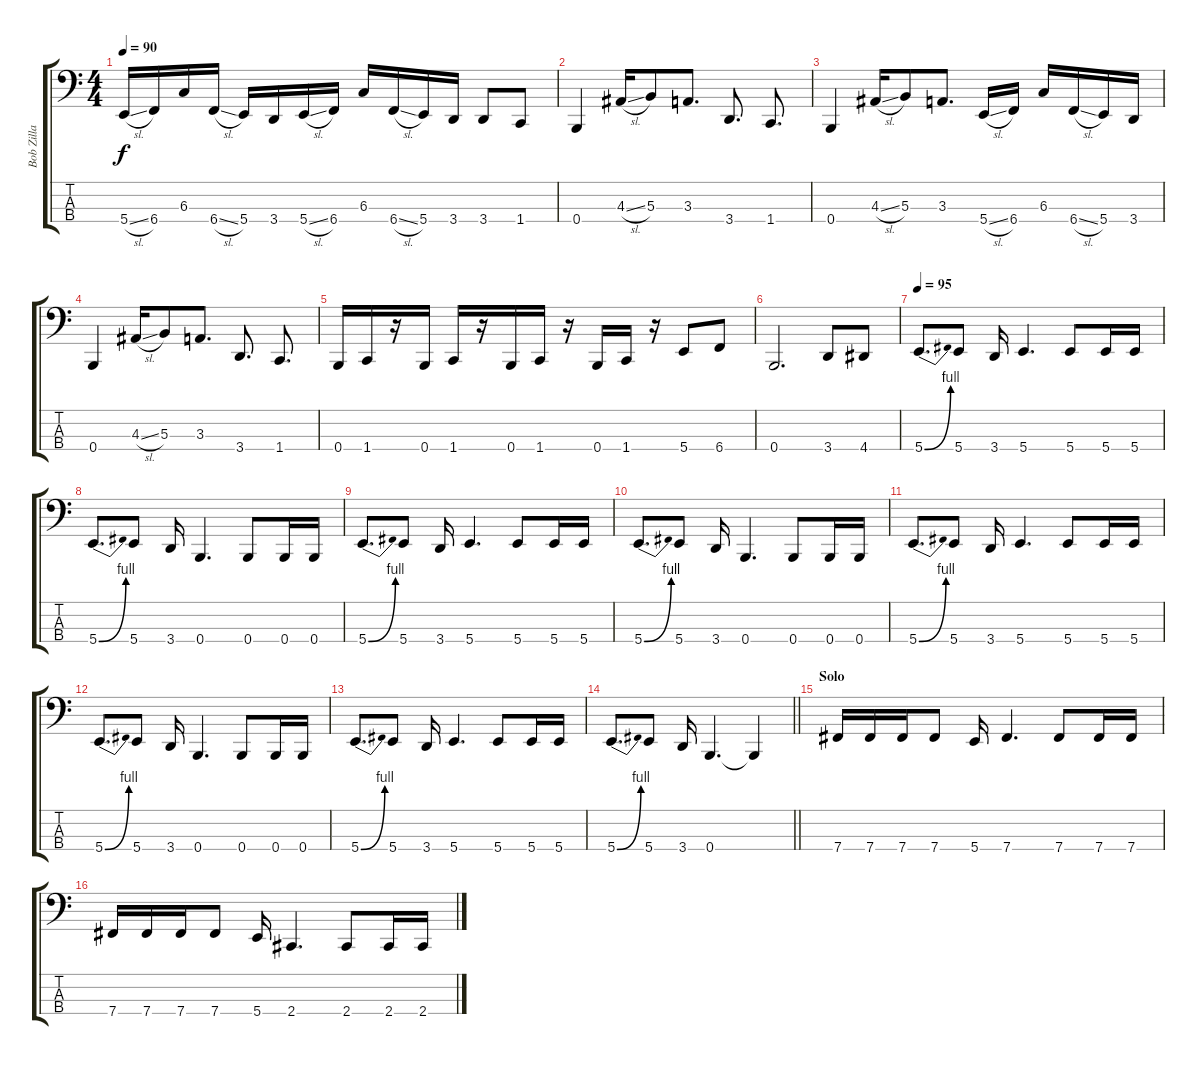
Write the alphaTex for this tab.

\track ("Bob Zilla" "Bob Zilla") {instrument electricbassfinger}
\staff {score tabs}
\tuning (E2 B1 Gb1 B0) {hide}
\ts (4 4)
\tempo 90
\clef f4
\ks c
5.4{sl}.16{dy f} 6.4.16 6.3.16 6.4{sl}.16 5.4.16 3.4.16 5.4{sl}.16 6.4.16 6.3.16 6.4{sl}.16 5.4.16 3.4.16 3.4.8 1.4.8 |
0.4.4 4.3{sl}.16 5.3.8 3.3.8{d} 3.4.8{d} 1.4.8{d} |
0.4.4 4.3{sl}.16 5.3.8 3.3.8{d} 5.4{sl}.16 6.4.16 6.3.16 6.4{sl}.16 5.4.16 3.4.16 |
0.4.4 4.3{sl}.16 5.3.8 3.3.8{d} 3.4.8{d} 1.4.8{d} |
0.4.16 1.4.16 r.16 0.4.16 1.4.16 r.16 0.4.16 1.4.16 r.16 0.4.16 1.4.16 r.16 5.4.8 6.4.8 |
0.4.2{d} 3.4.8 4.4.8 |
\tempo 95
5.4{be (bend 0 0 60 4)}.8{d} 5.4.8 3.4.16 5.4.4{d} 5.4.8 5.4.16 5.4.16 |
5.4{be (bend 0 0 60 4)}.8{d} 5.4.8 3.4.16 0.4.4{d} 0.4.8 0.4.16 0.4.16 |
5.4{be (bend 0 0 60 4)}.8{d} 5.4.8 3.4.16 5.4.4{d} 5.4.8 5.4.16 5.4.16 |
5.4{be (bend 0 0 60 4)}.8{d} 5.4.8 3.4.16 0.4.4{d} 0.4.8 0.4.16 0.4.16 |
5.4{be (bend 0 0 60 4)}.8{d} 5.4.8 3.4.16 5.4.4{d} 5.4.8 5.4.16 5.4.16 |
5.4{be (bend 0 0 60 4)}.8{d} 5.4.8 3.4.16 0.4.4{d} 0.4.8 0.4.16 0.4.16 |
5.4{be (bend 0 0 60 4)}.8{d} 5.4.8 3.4.16 5.4.4{d} 5.4.8 5.4.16 5.4.16 |
\barLineRight lightlight
5.4{be (bend 0 0 60 4)}.8{d} 5.4.8 3.4.16 0.4.4{d} 0.4{t}.4 |
\section ("" "Solo")
7.4.16 7.4.16 7.4.16 7.4.8 5.4.16 7.4.4{d} 7.4.8 7.4.16 7.4.16 |
7.4.16 7.4.16 7.4.16 7.4.8 5.4.16 2.4.4{d} 2.4.8 2.4.16 2.4.16
